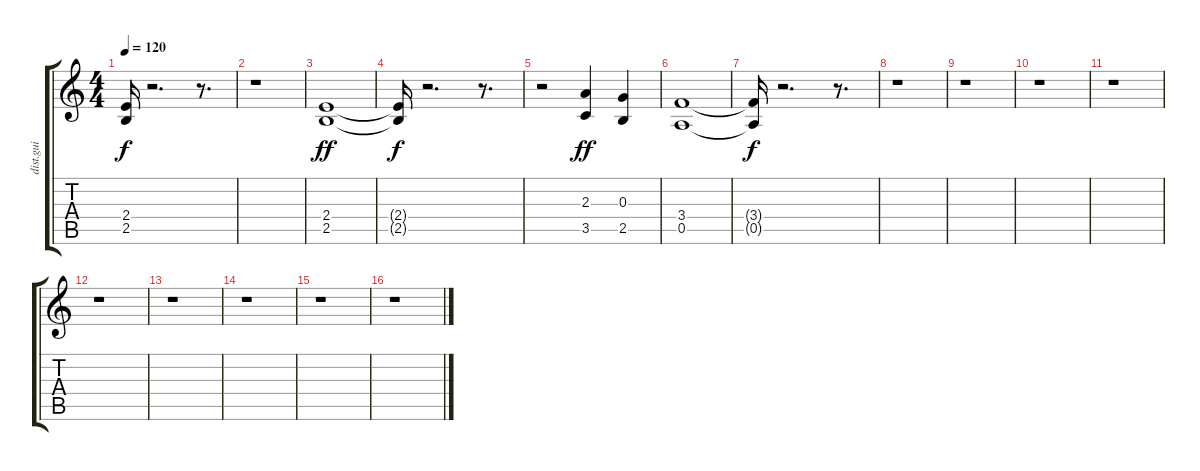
\track ("dist.gui" "dist.gui") {instrument distortionguitar}
\staff {score tabs}
\tuning (E4 B3 G3 D3 A2 E2) {hide}
\ts (4 4)
\tempo 120
\clef g2
\ks c
(2.4{t} 2.5{t}).16{dy f} r.2{d} r.8{d} |
r.1 |
(2.4 2.5).1{dy ff} |
(2.4{t} 2.5{t}).16{dy f} r.2{d} r.8{d} |
r.2 (2.3 3.5).4{dy ff} (0.3 2.5).4 |
(3.4 0.5).1 |
(3.4{t} 0.5{t}).16{dy f} r.2{d} r.8{d} |
r.1 |
r.1 |
r.1 |
r.1 |
r.1 |
r.1 |
r.1 |
r.1 |
r.1
